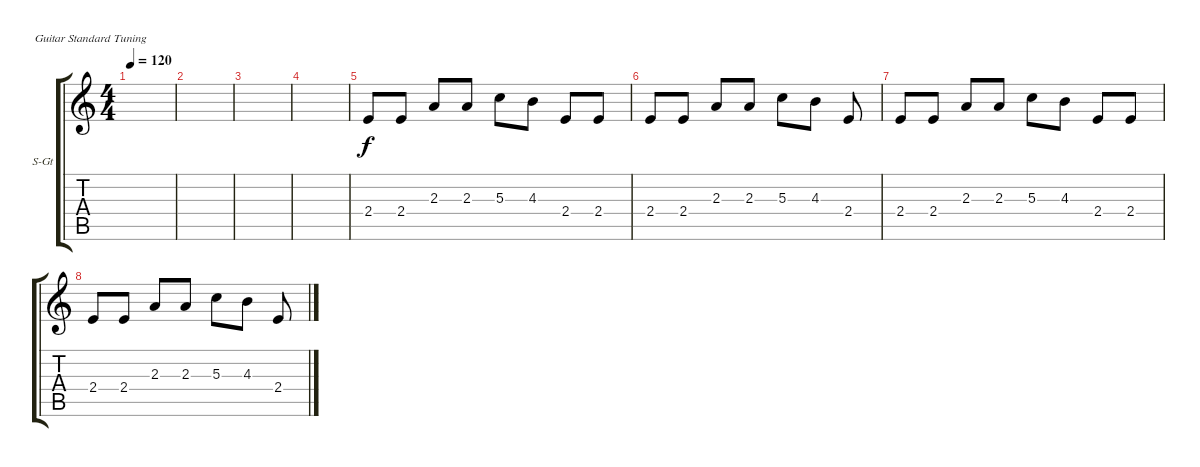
\defaultSystemsLayout 4
\bracketExtendMode groupsimilarinstruments
\firstSystemTrackNameOrientation horizontal
\otherSystemsTrackNameOrientation horizontal
\track ("Steel Guitar" "S-Gt") {instrument acousticguitarsteel}
\staff {score tabs}
\tuning (E4 B3 G3 D3 A2 E2)
\ts (4 4)
\tempo 120
\clef g2
\scale
0.485477
\ks c
|
\scale
0.257261 |
\scale
0.257261 |
\scale
0.333333 |
\scale
0.333333 2.4.8 2.4.8 2.3.8 2.3.8 5.3.8 4.3.8 2.4.8 2.4.8 |
\scale
0.333333 2.4.8 2.4.8 2.3.8 2.3.8 5.3.8 4.3.8 2.4.8 |
\scale
0.333333 2.4.8 2.4.8 2.3.8 2.3.8 5.3.8 4.3.8 2.4.8 2.4.8 |
\scale
0.333333 2.4.8 2.4.8 2.3.8 2.3.8 5.3.8 4.3.8 2.4.8 |
\scale
0.333333 |
\scale
0.333333 |
\scale
0.333333 |
\scale
0.333333 |
\scale
0.333333 |
\scale
0.333333 |
\scale
0.333333 |
\scale
0.333333
